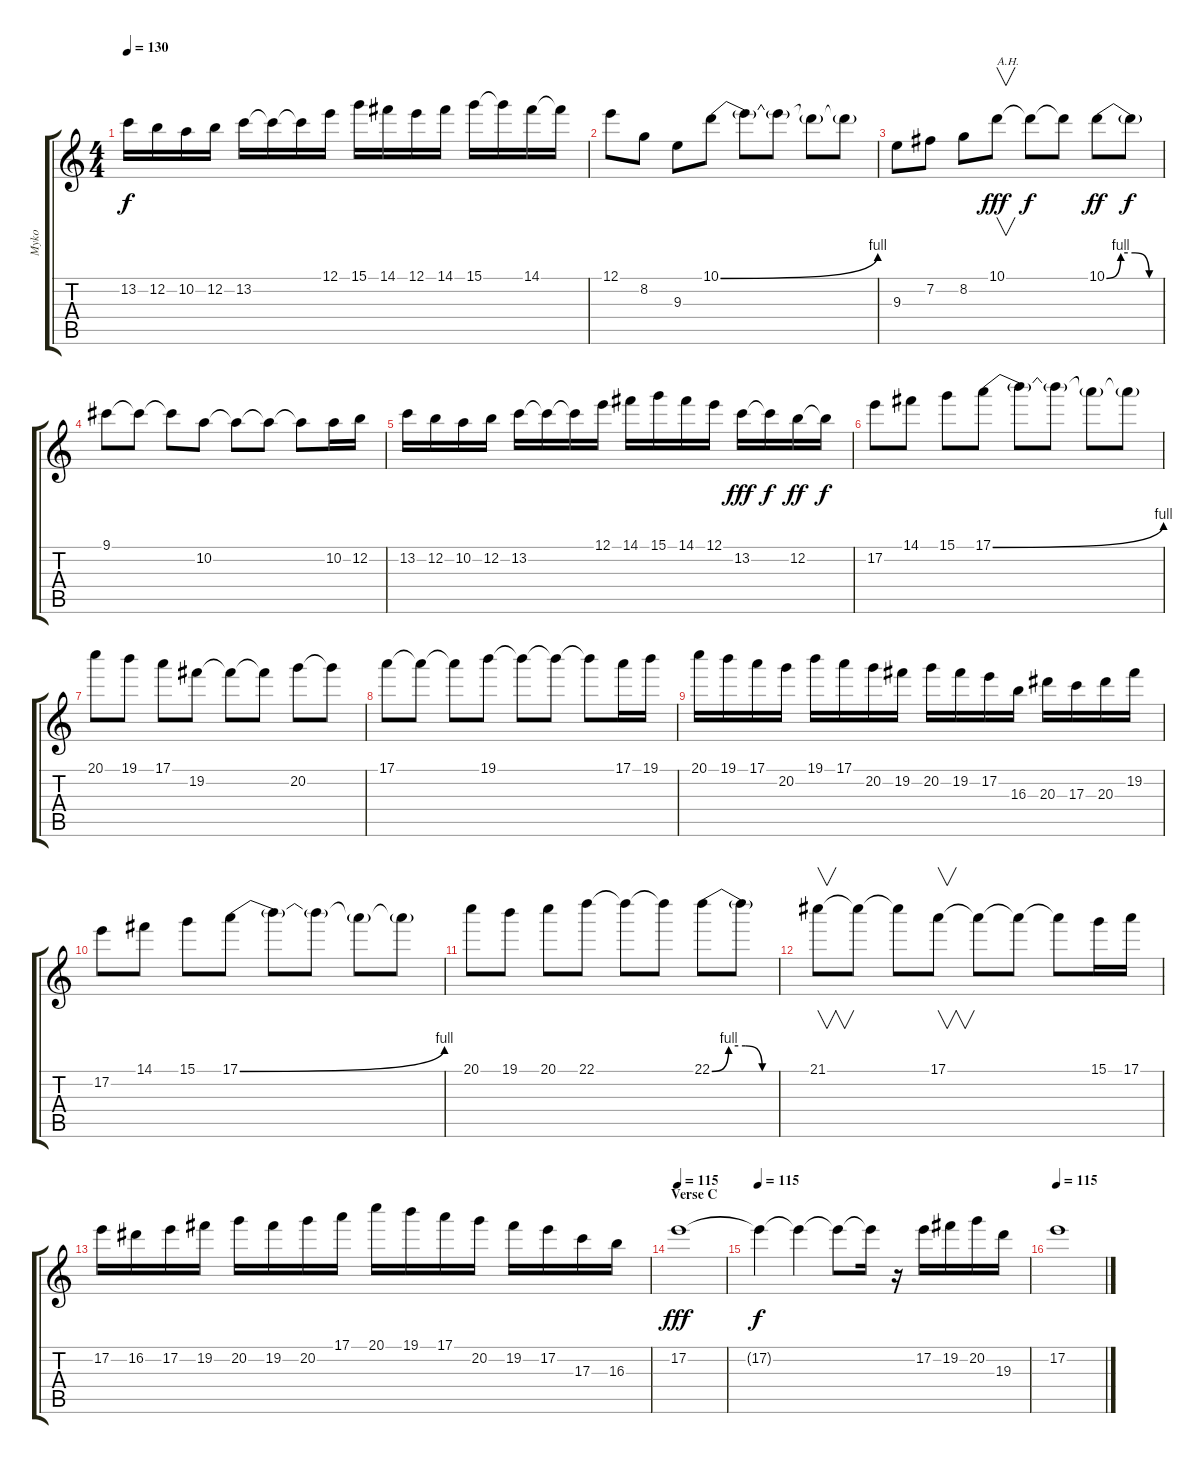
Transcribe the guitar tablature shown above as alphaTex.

\track ("Myko" "Myko") {instrument distortionguitar}
\staff {score tabs}
\tuning (E4 B3 G3 D3 A2 E2) {hide}
\ts (4 4)
\tempo 130
\clef g2
\ks c
13.2.16{dy f volume 16 instrument distortionguitar} 12.2.16 10.2.16 12.2.16 13.2.16 13.2{t}.16 13.2{t}.16 12.1.16 15.1.16 14.1.16 12.1.16 14.1.16 15.1.16 15.1{t}.16 14.1.16 14.1{t}.16 |
12.1.8{volume 13 instrument distortionguitar} 8.2.8 9.3.8 10.1{be (bend 0 0 60 4)}.8 10.1{t}.8 10.1{t}.8 10.1{t}.8 10.1{t}.8 |
9.3.8{volume 13 instrument distortionguitar} 7.2.8 8.2.8 10.1.8{v txt "A.H." dy fff instrument guitarharmonics} 10.1{t}.8{dy f} 10.1{t}.8 10.1{be (custom 0 0 15 4 30 4 45 0 60 0)}.8{dy ff} 10.1{t}.8{dy f} |
9.1.8{volume 13 instrument distortionguitar} 9.1{t}.8 9.1{t}.8 10.2.8 10.2{t}.8 10.2{t}.8 10.2{t}.8 10.2.16 12.2.16 |
13.2.16{volume 16 instrument distortionguitar} 12.2.16 10.2.16 12.2.16 13.2.16 13.2{t}.16 13.2{t}.16 12.1.16 14.1.16 15.1.16 14.1.16 12.1.16 13.2.16{dy fff} 13.2{t}.16{dy f} 12.2.16{dy ff} 12.2{t}.16{dy f instrument distortionguitar} |
17.2.8{volume 15 instrument distortionguitar} 14.1.8 15.1.8 17.1{be (bend 0 0 60 4)}.8 17.1{t}.8 17.1{t}.8 17.1{t}.8 17.1{t}.8 |
20.1.8{instrument distortionguitar} 19.1.8 17.1.8 19.2.8 19.2{t}.8 19.2{t}.8 20.2.8 20.2{t}.8 |
17.1.8 17.1{t}.8 17.1{t}.8 19.1.8 19.1{t}.8 19.1{t}.8 19.1{t}.8 17.1.16 19.1.16 |
20.1.16{volume 15 instrument distortionguitar} 19.1.16 17.1.16 20.2.16 19.1.16 17.1.16 20.2.16 19.2.16 20.2.16 19.2.16 17.2.16 16.3.16 20.3.16 17.3.16 20.3.16 19.2.16 |
17.2.8{volume 15 instrument distortionguitar} 14.1.8 15.1.8 17.1{be (bend 0 0 60 4)}.8 17.1{t}.8 17.1{t}.8 17.1{t}.8 17.1{t}.8 |
20.1.8{instrument distortionguitar} 19.1.8 20.1.8 22.1.8 22.1{t}.8 22.1{t}.8 22.1{be (custom 0 0 15 4 30 4 45 0 60 0)}.8 22.1{t}.8 |
21.1.8{v} 21.1{t}.8 21.1{t}.8 17.1.8{v} 17.1{t}.8 17.1{t}.8 17.1{t}.8 15.1.16{instrument distortionguitar} 17.1.16 |
17.2.16 16.2.16 17.2.16 19.2.16 20.2.16 19.2.16 20.2.16 17.1.16 20.1.16 19.1.16 17.1.16 20.2.16 19.2.16 17.2.16 17.3.16 16.3.16 |
\section ("" "Verse C")
\tempo 115
17.2.1{dy fff volume 8} |
\tempo 115
17.2{t}.4{dy f} 17.2{t}.4 17.2{t}.8 17.2{t}.16 r.16{volume 14} 17.2.16{volume 13} 19.2.16 20.2.16 19.3.16 |
\tempo 115
17.2.1{volume 8}
